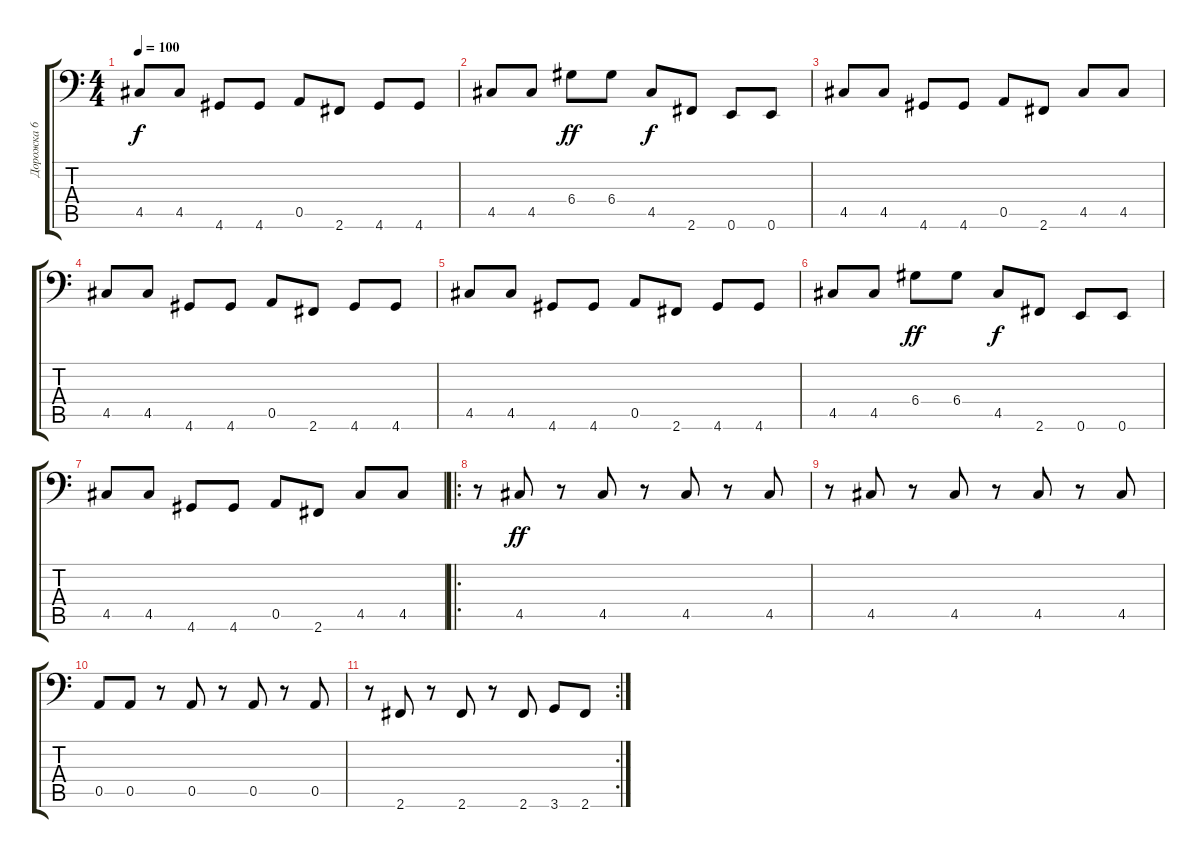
\track ("Дорожка 6" "Дорожка 6") {instrument electricbassfinger}
\staff {score tabs}
\tuning (E3 B2 G2 D2 A1 E1) {hide}
\ts (4 4)
\tempo 100
\clef f4
\ks c
4.5.8{dy f} 4.5.8 4.6.8 4.6.8 0.5.8 2.6.8 4.6.8 4.6.8 |
4.5.8 4.5.8 6.4.8{dy ff} 6.4.8 4.5.8{dy f} 2.6.8 0.6.8 0.6.8 |
4.5.8 4.5.8 4.6.8 4.6.8 0.5.8 2.6.8 4.5.8 4.5.8 |
4.5.8 4.5.8 4.6.8 4.6.8 0.5.8 2.6.8 4.6.8 4.6.8 |
4.5.8 4.5.8 4.6.8 4.6.8 0.5.8 2.6.8 4.6.8 4.6.8 |
4.5.8 4.5.8 6.4.8{dy ff} 6.4.8 4.5.8{dy f} 2.6.8 0.6.8 0.6.8 |
4.5.8 4.5.8 4.6.8 4.6.8 0.5.8 2.6.8 4.5.8 4.5.8 |
\ro
r.8 4.5.8{dy ff} r.8 4.5.8 r.8 4.5.8 r.8 4.5.8 |
r.8 4.5.8 r.8 4.5.8 r.8 4.5.8 r.8 4.5.8 |
0.5.8 0.5.8 r.8 0.5.8 r.8 0.5.8 r.8 0.5.8 |
\rc 2
r.8 2.6.8 r.8 2.6.8 r.8 2.6.8 3.6.8 2.6.8
